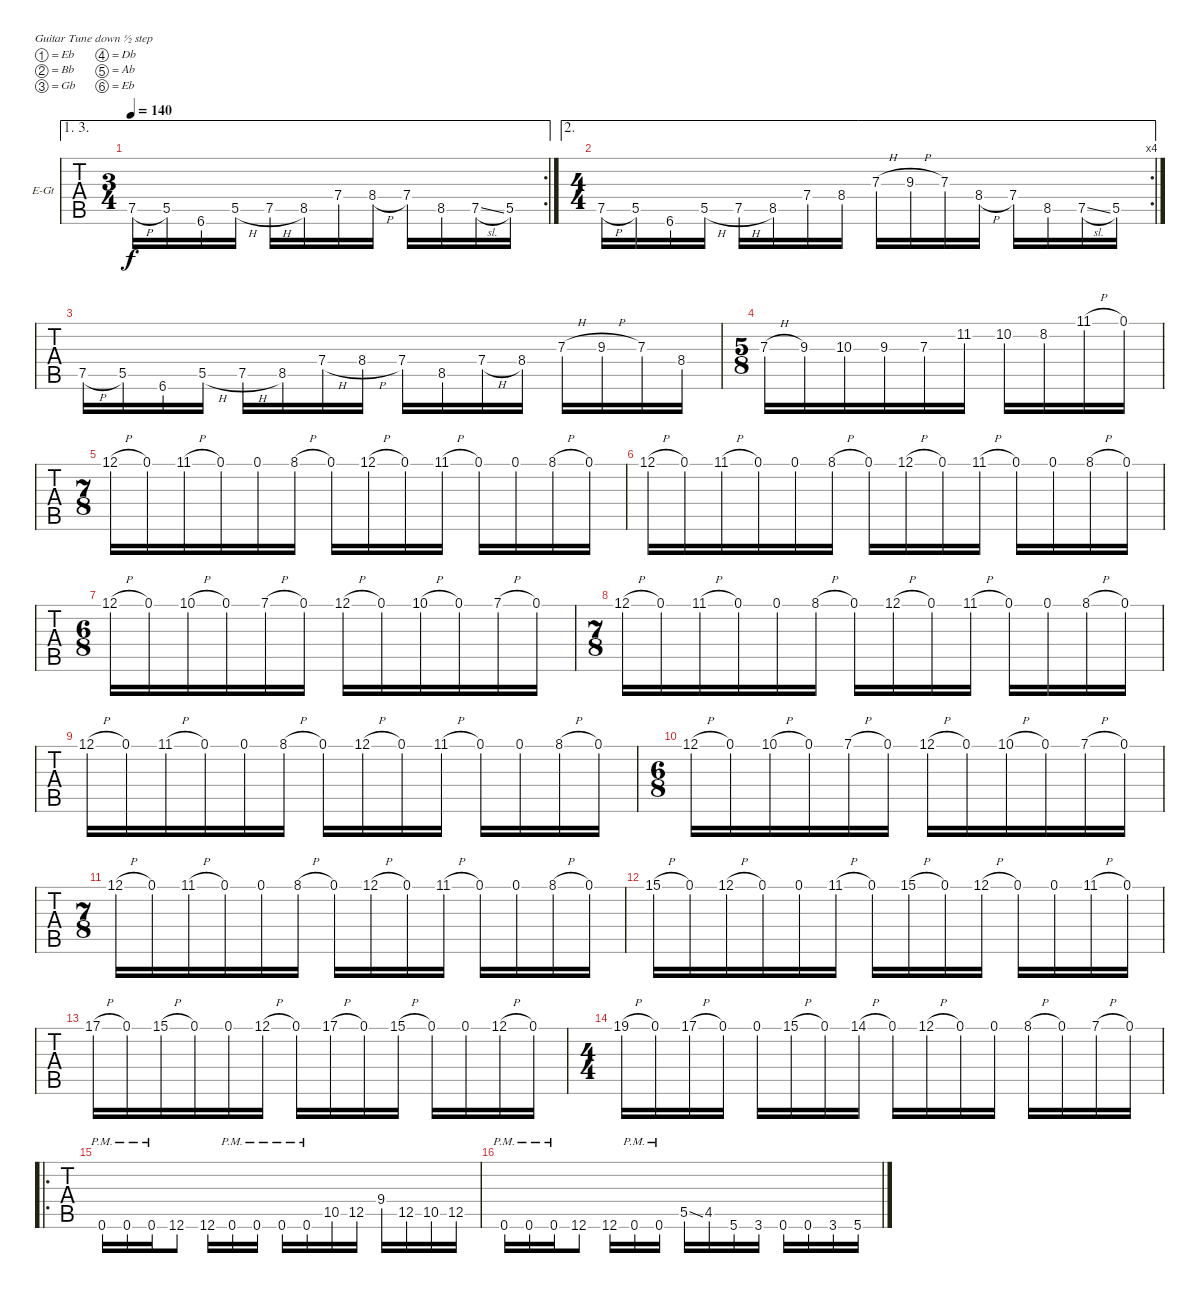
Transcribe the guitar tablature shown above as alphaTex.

\bracketExtendMode groupsimilarinstruments
\firstSystemTrackNameOrientation horizontal
\otherSystemsTrackNameOrientation horizontal
\track ("Luke" "E-Gt") {instrument overdrivenguitar}
\staff {tabs}
\tuning (Eb4 Bb3 Gb3 Db3 Ab2 Eb2)
\ae (1 3)
\rc 2
\ts (3 4)
\beaming (8 2 2 2)
\tempo 140
\clef g2
\ks c
7.5{h}.16{dy f} 5.5.16 6.6.16 5.5{h}.16 7.5{h}.16 8.5.16 7.4.16 8.4{h}.16 7.4.16 8.5.16 7.5{sl}.16 5.5.16 |
\ae 2
\rc 4
\ts (4 4)
\beaming (8 2 2 2 2)
7.5{h}.16 5.5.16 6.6.16 5.5{h}.16 7.5{h}.16 8.5.16 7.4.16 8.4.16 7.3{h}.16 9.3{h}.16 7.3.16 8.4{h}.16 7.4.16 8.5.16 7.5{sl}.16 5.5.16 |
7.5{h}.16 5.5.16 6.6.16 5.5{h}.16 7.5{h}.16 8.5.16 7.4{h}.16 8.4{h}.16 7.4.16 8.5.16 7.4{h}.16 8.4.16 7.3{h}.16 9.3{h}.16 7.3.16 8.4.16 |
\ts (5 8)
\beaming (8 3 2)
7.3{h}.16 9.3.16 10.3.16 9.3.16 7.3.16 11.2.16 10.2.16 8.2.16 11.1{h}.16 0.1.16 |
\ts (7 8)
\beaming (8 3 2 2)
12.1{h}.16 0.1.16 11.1{h}.16 0.1.16 0.1.16 8.1{h}.16 0.1.16 12.1{h}.16 0.1.16 11.1{h}.16 0.1.16 0.1.16 8.1{h}.16 0.1.16 |
12.1{h}.16 0.1.16 11.1{h}.16 0.1.16 0.1.16 8.1{h}.16 0.1.16 12.1{h}.16 0.1.16 11.1{h}.16 0.1.16 0.1.16 8.1{h}.16 0.1.16 |
\ts (6 8)
\beaming (8 3 3)
12.1{h}.16 0.1.16 10.1{h}.16 0.1.16 7.1{h}.16 0.1.16 12.1{h}.16 0.1.16 10.1{h}.16 0.1.16 7.1{h}.16 0.1.16 |
\ts (7 8)
\beaming (8 3 2 2)
12.1{h}.16 0.1.16 11.1{h}.16 0.1.16 0.1.16 8.1{h}.16 0.1.16 12.1{h}.16 0.1.16 11.1{h}.16 0.1.16 0.1.16 8.1{h}.16 0.1.16 |
12.1{h}.16 0.1.16 11.1{h}.16 0.1.16 0.1.16 8.1{h}.16 0.1.16 12.1{h}.16 0.1.16 11.1{h}.16 0.1.16 0.1.16 8.1{h}.16 0.1.16 |
\ts (6 8)
\beaming (8 3 3)
12.1{h}.16 0.1.16 10.1{h}.16 0.1.16 7.1{h}.16 0.1.16 12.1{h}.16 0.1.16 10.1{h}.16 0.1.16 7.1{h}.16 0.1.16 |
\ts (7 8)
\beaming (8 3 2 2)
12.1{h}.16 0.1.16 11.1{h}.16 0.1.16 0.1.16 8.1{h}.16 0.1.16 12.1{h}.16 0.1.16 11.1{h}.16 0.1.16 0.1.16 8.1{h}.16 0.1.16 |
15.1{h}.16 0.1.16 12.1{h}.16 0.1.16 0.1.16 11.1{h}.16 0.1.16 15.1{h}.16 0.1.16 12.1{h}.16 0.1.16 0.1.16 11.1{h}.16 0.1.16 |
17.1{h}.16 0.1.16 15.1{h}.16 0.1.16 0.1.16 12.1{h}.16 0.1.16 17.1{h}.16 0.1.16 15.1{h}.16 0.1.16 0.1.16 12.1{h}.16 0.1.16 |
\ts (4 4)
\beaming (8 2 2 2 2)
19.1{h}.16 0.1.16 17.1{h}.16 0.1.16 0.1.16 15.1{h}.16 0.1.16 14.1{h}.16 0.1.16 12.1{h}.16 0.1.16 0.1.16 8.1{h}.16 0.1.16 7.1{h}.16 0.1.16 |
\ro
0.6{pm}.16 0.6{pm}.16 0.6{pm}.16 12.6.8 12.6.16 0.6{pm}.16 0.6{pm}.16 0.6{pm}.16 0.6{pm}.16 10.5.16 12.5.16 9.4.16 12.5.16 10.5.16 12.5.16 |
0.6{pm}.16 0.6{pm}.16 0.6{pm}.16 12.6.8 12.6.16 0.6{pm}.16 0.6{pm}.16 5.5{ss}.16 4.5.16 5.6.16 3.6.16 0.6.16 0.6.16 3.6.16 5.6.16
